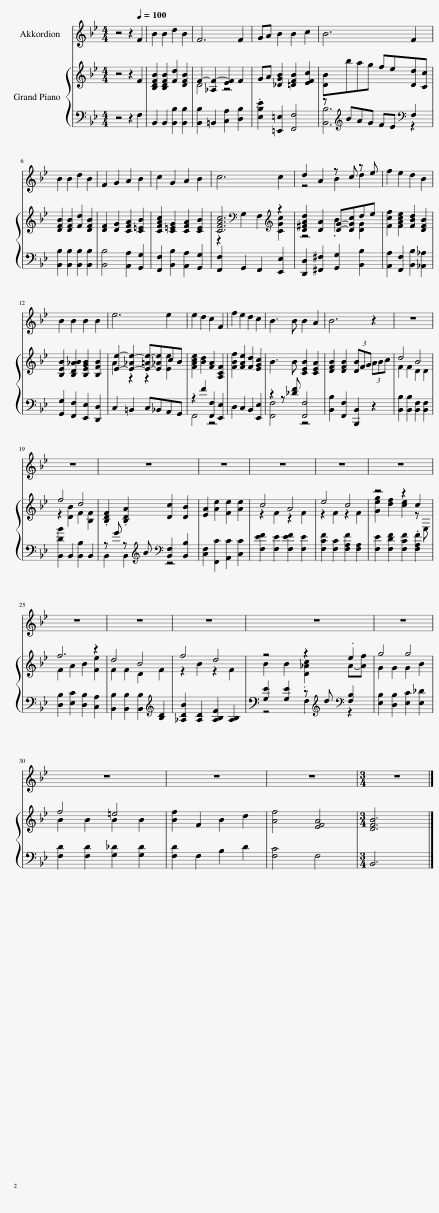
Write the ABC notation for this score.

X:1
%%score ( 1 2 ) { ( 3 5 ) | ( 4 6 ) }
L:1/8
M:4/4
I:linebreak $
K:Bb
V:1 treble
V:2 treble
V:3 treble
V:5 treble
V:4 bass
V:6 bass
V:1
 z4 z2[Q:1/4=100] F2 | B2 B2 d2 B2 | F6 F2 | GA B2 B2 c2 | B6 F2 |$ %5
 B2 B2 d2 B2 | F2 G2 A2 B2 | c2 G2 A2 B2 | c6 c2 | d2 A2 z c z e | %10
 f2 e2 d2 B2 |$ B2 B2 B2 B2 | e6 e2 | e2 d2 c2 F2 | f2 e2 d2 c2 | %15
 B3 B B2 A2 | B6 z2 | z8 |$ z8 | z8 | %20
 z8 | z8 | z8 | z8 |$ z8 | %25
 z8 | z8 | z8 | z8 |$ z8 | %30
 z8 | z8 |[M:3/4] z6 |] %33
V:2
 x8 | x8 | x8 | x8 | x8 |$ %5
 x8 | x8 | x8 | x8 | z4 B2 d2 | %10
 x8 |$ x8 | x8 | x8 | x8 | %15
 x8 | x8 | x8 |$ x8 | x8 | %20
 x8 | x8 | x8 | x8 |$ x8 | %25
 x8 | x8 | x8 | x8 |$ x8 | %30
 x8 | x8 |[M:3/4] x6 |] %33
V:3
 z4 z2 F2 | [B,DFB]2 [B,DFB]2 [Fd]2 [DFB]2 | F2- [_A,F-]2 [EF]2 F2 | GA [_DGB]2 [=DFB]2 [EFc]2 | [DB]bag fe[Dd][Cc] |$ %5
 [DFB]2 [DFB]2 [Fd]2 [DFB]2 | [DF]2 [DG]2 [CFA]2 [C=EB]2 | [CFAc]2 [C=EG]2 [CFA]2 [CEB]2 | [CFAc]6[K:bass][K:treble] z2 | [D^FAd]2 [DA]2 [DG]-[DGc]de | %10
 [Fcf]2 [FAce]2 [FBd]2 [DFB]2 |$ [B,EB]2 [B,D_AB]2 [B,EGB]2 [B,FB]2 | [Ee]2- [E-_Ae-]2 [E-=Ae-][E_Ae]cB | [FAce]2 [Bd]2 [FA]2 [A,CF]2 | [FBf]2 [FAe]2 [Fd]2 [EGc]2 | %15
 B3 B [CEB]2 [CEA]2 | [DFB]2 [DFB]2 (3[DB]FG (3ABc | d4 B4 |$ f4 d4 | .[B,DF]2 .[B,DA]2 [Dc]2 [DB]2 | %20
 [EA]2 [Ae]2 [Fe]2 [Ae]2 | c4 A4 | e4 c4 | z4 z2 c2 |$ f6 z2 | %25
 d4 B4 | f4 d4 | z4 z2 .e2 | g4 g4 |$ f4 =e4 | %30
 [Bf]2 F2 B2 d2 | [Af]4 [EFA]4 |[M:3/4] [DFB]6 |] %33
V:4
 z4 z2 F,2 | B,,2 B,,2 [B,,B,]2 [B,,B,]2 | [B,,B,]2 =B,,2 [C,A,]2 [D,B,]2 | .[E,B,E]2 [=E,,=E,]2 [F,,F,]4 | z[K:treble] BAG FE[K:bass] F,2 |$ %5
 [B,,B,]2 [B,,B,]2 [B,,B,]2 [B,,B,]2 | [B,,B,]4 [A,,A,]2 [G,,G,]2 | [F,,F,]2 [B,,B,]2 [A,,A,]2 [G,,G,]2 | [F,,F,]2 G,,2 F,,2 [E,,E,]2 | [D,,D,]2 [^F,,^F,]2 [G,,G,]2 [B,,B,]2 | %10
 [A,,A,]2 [F,,F,]2 [B,,B,]2 [_A,,_A,]2 |$ [G,,G,]2 [F,,F,]2 [E,,E,]2 [D,,D,]2 | C,2 =B,,2 C,_B,,A,,G,, | z2 F2 [F,,F,]2 [E,,E,]2 | D,2 C,2 B,,2 [E,,E,]2 | %15
 z2 z [_DF] [F,,F,]4 | [B,,B,]2 [F,,F,]2 [B,,,B,,]2 z2 | [B,,B,]2 [B,,B,]2 [B,,F,]2 [B,,F,]2 |$ [B,,DB]2 B,,2 [B,,B,]2 B,,2 | z G z[K:treble] B[K:bass] [B,,F,]2 [B,,B,]2 | %20
 [C,F,]2 [F,,C]2 [A,,C]2 [C,C]2 | [F,EF]2 [F,E]2 [F,EF]2 [F,E]2 | [F,CF]2 [F,C]2 [F,A,F]2 [F,A,]2 | [F,E]2 [F,DF]2 [F,CF]2 .[F,A,F]2 |$ [D,B,]2 [E,C]2 [D,B,]2 [C,A,]2 | %25
 [B,,B,]2 [B,,B,]2 [B,,B,]2[K:treble] [B,D]2 | [_A,DB]2 [A,D]2 [A,B,F]2 [A,B,]2 | [G,E]2 [G,E]2 z[K:treble] d[K:bass] [F,B,]2 | [E,B,]2 [D,B,]2 [E,C]2 [E,_D]2 |$ [F,D]2 [F,D]2 [G,_D]2 [G,D]2 | %30
 [F,D]2 F,2 B,2 D2 | [F,C]4 F,4 |[M:3/4] B,,6 |] %33
V:5
 x8 | x8 | D4 z4 | x8 | x8 |$ %5
 x8 | x8 | x8 | z2[K:bass] G,2 F,2[K:treble] [CGc]2 | z4 .B2 [DG]2 | %10
 x8 |$ x8 | A2 z2 z2 [Ee]2 | x8 | x8 | %15
 x8 | x8 | F2 F2 D2 D2 |$ z2 [DB]2 F2 [B,F]2 | x8 | %20
 x8 | z2 F2 z2 F2 | z2 F2 z2 F2 | [Geg]2 [df]2 [ce]2 z E, |$ F2 A2 B2 [Fe]2 | %25
 F2 F2 D2 F2 | z2 B2 z2 F2 | B2 B2 .[D_Ac]2 A-[Af] | G2 G2 G2 B2 |$ B2 B2 B2 B2 | %30
 x8 | x8 |[M:3/4] x6 |] %33
V:6
 x8 | x8 | x8 | x8 | [B,,B,]6[K:treble][K:bass] z2 |$ %5
 x8 | x8 | x8 | x8 | x8 | %10
 x8 |$ x8 | x8 | F,,4 z4 | x8 | %15
 [F,,F,]4 z4 | x8 | x8 |$ x8 | B,,2 B,,2[K:treble][K:bass] z4 | %20
 x8 | x8 | x8 | x8 |$ x8 | %25
 x6[K:treble] x2 | x8 | z4 F,2[K:treble][K:bass] z2 | x8 |$ x8 | %30
 x8 | x8 |[M:3/4] x6 |] %33
